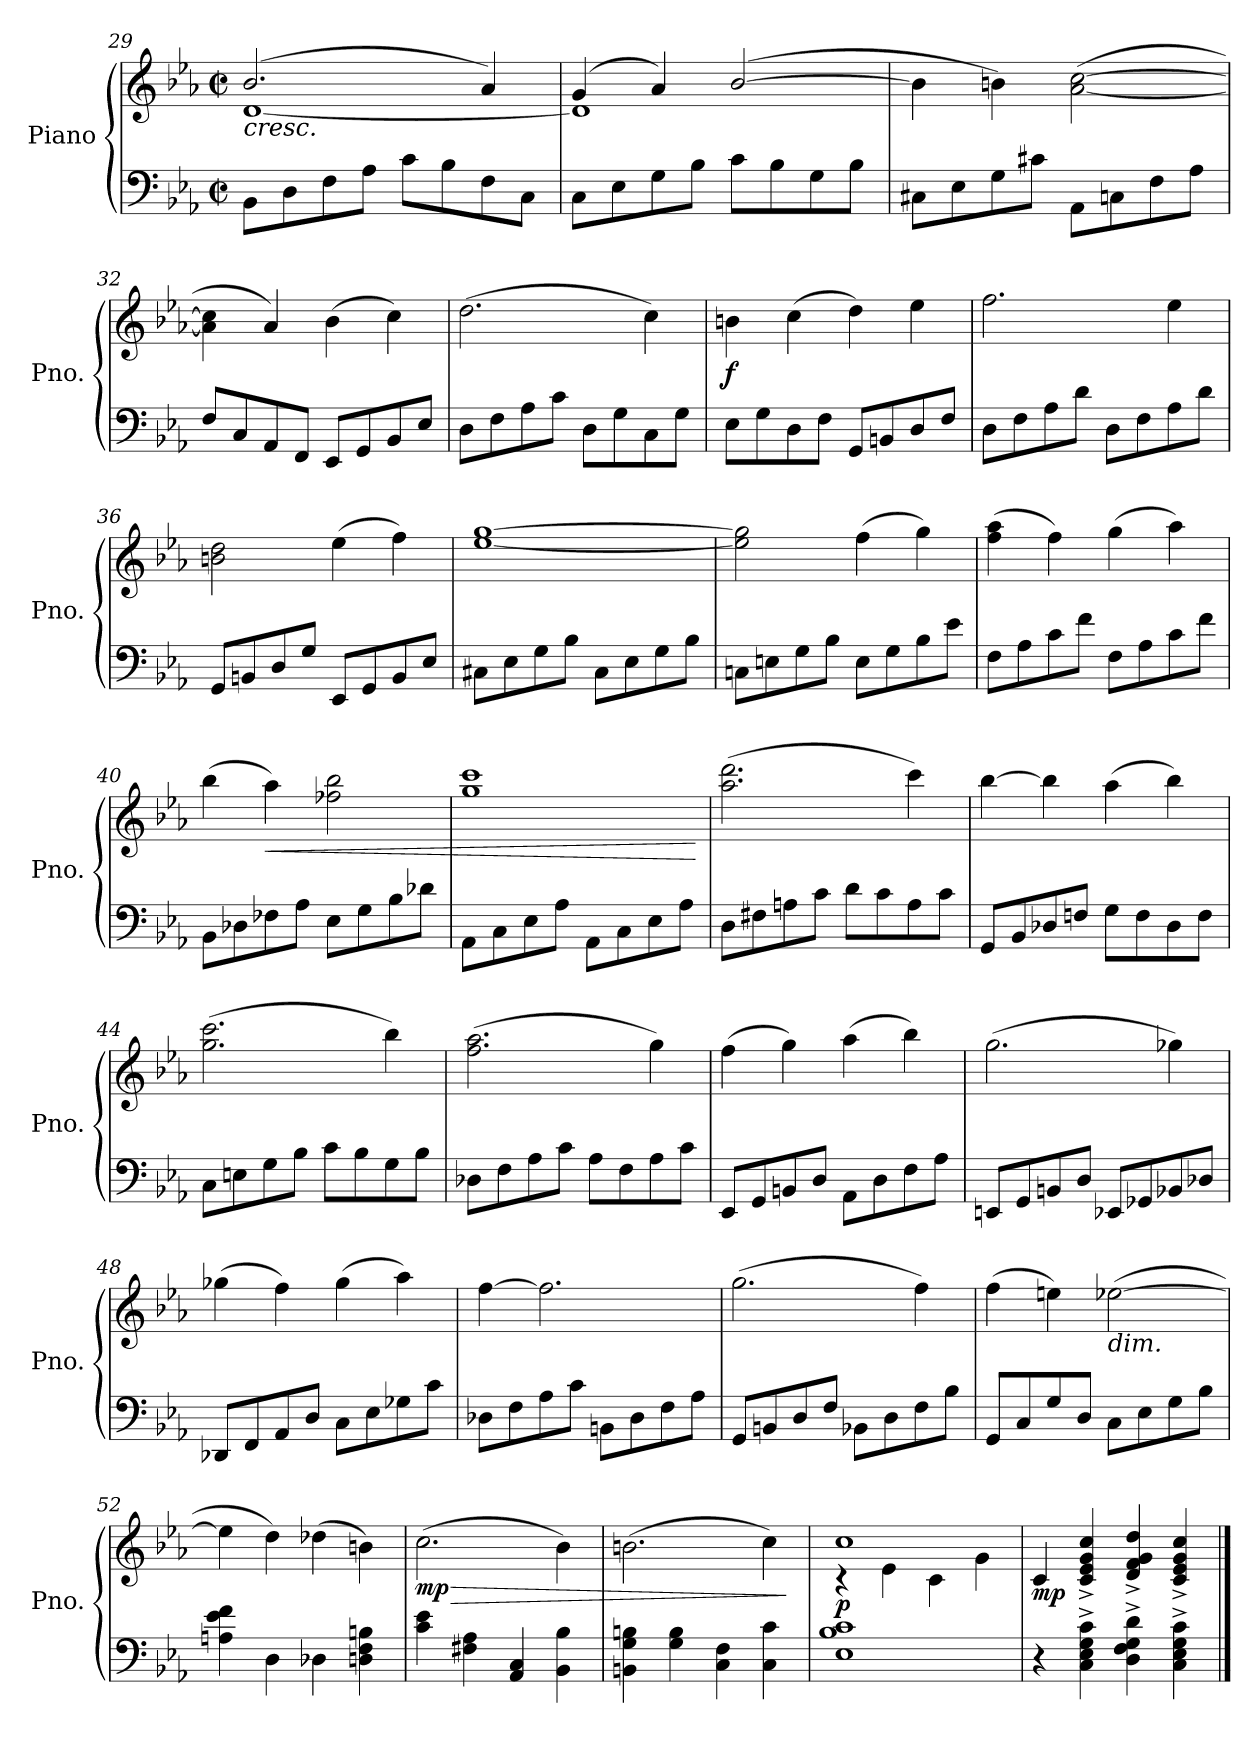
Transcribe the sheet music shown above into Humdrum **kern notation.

**kern	**kern	**dynam
*part1	*part1	*part1
*staff2	*staff1	*staff1/2
*I"Piano	*	*
*I'Pno.	*	*
!!LO:LB:g=z
*clefF4	*clefG2	*
*k[b-e-a-]	*k[b-e-a-]	*
*M2/2	*M2/2	*
*met(c|)	*met(c|)	*
=29	=29	=29
*	*^	*
!	!LO:TX:b:i:t=cresc.	!	!
8BB-\L	(>2.b-/	[1d	.
8D\	.	.	.
8F\	.	.	.
8A-\J	.	.	.
8c\L	.	.	.
8B-\	.	.	.
8F\	4a-/)	.	.
8C\J	.	.	.
=30	=30	=30	=30
8C\L	(>4g/	1d]	.
8E-\	.	.	.
8G\	4a-/)	.	.
8B-\J	.	.	.
8c\L	(>[2b-/	.	.
8B-\	.	.	.
8G\	.	.	.
8B-\J	.	.	.
*	*v	*v	*
=31	=31	=31
8C#X\L	4b-\]	.
8E-\	.	.
8G\	4bn\)	.
8c#X\J	.	.
8AA-\L	(>[2a-\ [2cc\	.
8Cn\	.	.
8F\	.	.
8A-\J	.	.
=32	=32	=32
8F/L	4a-\] 4cc\]	.
8C/	.	.
8AA-/	4a-/)	.
8FF/J	.	.
8EE-/L	(>4b-\	.
8GG/	.	.
8BB-/	4cc\)	.
8E-/J	.	.
!!LO:LB:g=z
=33	=33	=33
8D\L	(>2.dd\	.
8F\	.	.
8A-\	.	.
8c\J	.	.
8D\L	.	.
8G\	.	.
8C\	4cc\)	.
8G\J	.	.
=34	=34	=34
!	!	!LO:DY:b
8E-\L	4bn\	f
8G\	.	.
8D\	(>4cc\	.
8F\J	.	.
8GG/L	4dd\)	.
8BBn/	.	.
8D/	4ee-\	.
8F/J	.	.
=35	=35	=35
8D\L	2.ff\	.
8F\	.	.
8A-\	.	.
8d\J	.	.
8D\L	.	.
8F\	.	.
8A-\	4ee-\	.
8d\J	.	.
=36	=36	=36
8GG/L	2bn\ 2dd\	.
8BBn/	.	.
8D/	.	.
8G/J	.	.
8EE-/L	(>4ee-\	.
8GG/	.	.
8BB/	4ff\)	.
8E-/J	.	.
!!LO:LB:g=z
=37	=37	=37
8C#X\L	[1ee- [1gg	.
8E-\	.	.
8G\	.	.
8B-\J	.	.
8C#\L	.	.
8E-\	.	.
8G\	.	.
8B-\J	.	.
=38	=38	=38
8Cn\L	2ee-\] 2gg\]	.
8En\	.	.
8G\	.	.
8B-\J	.	.
8E\L	(>4ff\	.
8G\	.	.
8B-\	4gg\)	.
8e-\J	.	.
=39	=39	=39
8F\L	(>4ff\ 4aa-\	.
8A-\	.	.
8c\	4ff\)	.
8f\J	.	.
8F\L	(>4gg\	.
8A-\	.	.
8c\	4aa-\)	.
8f\J	.	.
=40	=40	=40
8BB-\L	(>4bb-\	.
8D-X\	.	.
!	!	!LO:HP:b
8F-X\	4aa-\)	<
8A-\J	.	.
8E-\L	2ff-X\ 2bb-\	.
8G\	.	.
8B-\	.	.
8d-X\J	.	.
!!LO:LB:g=z
=41	=41	=41
8AA-\L	1gg 1ccc	.
8C\	.	.
8E-\	.	.
8A-\J	.	.
8AA-\L	.	.
8C\	.	.
8E-\	.	.
8A-\J	.	.
.	.	[
=42	=42	=42
8D\L	(>2.aa-\ 2.ddd\	.
8F#X\	.	.
8An\	.	.
8c\J	.	.
8d\L	.	.
8c\	.	.
8A\	4ccc\)	.
8c\J	.	.
=43	=43	=43
8GG/L	[4bb-\	.
8BB-/	.	.
8D-X/	4bb-\]	.
8Fn/J	.	.
8G\L	(>4aa-\	.
8F\	.	.
8D-\	4bb-\)	.
8F\J	.	.
=44	=44	=44
8C\L	(>2.gg\ 2.ccc\	.
8En\	.	.
8G\	.	.
8B-\J	.	.
8c\L	.	.
8B-\	.	.
8G\	4bb-\)	.
8B-\J	.	.
!!LO:PB:g=z
=45	=45	=45
8D-X\L	(>2.ff\ 2.aa-\	.
8F\	.	.
8A-\	.	.
8c\J	.	.
8A-\L	.	.
8F\	.	.
8A-\	4gg\)	.
8c\J	.	.
=46	=46	=46
8EE-/L	(>4ff\	.
8GG/	.	.
8BBn/	4gg\)	.
8D/J	.	.
8AA-\L	(>4aa-\	.
8D\	.	.
8F\	4bb-\)	.
8A-\J	.	.
=47	=47	=47
8EEn/L	(>2.gg\	.
8GG/	.	.
8BBn/	.	.
8D/J	.	.
8EE-X/L	.	.
8GG-X/	.	.
8BB-X/	4gg-X\)	.
8D-X/J	.	.
!!LO:LB:g=z
=48	=48	=48
8DD-X/L	(>4gg-X\	.
8FF/	.	.
8AA-/	4ff\)	.
8D/J	.	.
8C\L	(>4gg-\	.
8E-\	.	.
8G-X\	4aa-\)	.
8c\J	.	.
=49	=49	=49
8D-X\L	[4ff\	.
8F\	.	.
8A-\	2.ff\]	.
8c\J	.	.
8BBn\L	.	.
8D-\	.	.
8F\	.	.
8A-\J	.	.
=50	=50	=50
8GG/L	(>2.gg\	.
8BBn/	.	.
8D/	.	.
8F/J	.	.
8BB-X\L	.	.
8D\	.	.
8F\	4ff\)	.
8B-\J	.	.
=51	=51	=51
8GG/L	(>4ff\	.
8C/	.	.
8G/	4een\)	.
8D/J	.	.
!	!LO:TX:b:i:t=dim.	!
8C\L	(>[2ee-X\	.
8E-\	.	.
8G\	.	.
8B-\J	.	.
!!LO:LB:g=z
=52	=52	=52
4An\ 4e-\ 4f\	4ee-\]	.
4D\	4dd\)	.
4D-X\	(>4dd-X\	.
4Dn\ 4F\ 4Bn\	4bn\)	.
=53	=53	=53
!	!	!LO:HP:b
!	!	!LO:DY:n=1:b
4c\ 4e-\	(>2.cc\	> mp
4F#X\ 4A-\	.	.
4AA-/ 4C/	.	.
4BB-\ 4B-\	4b-\)	.
=54	=54	=54
4BBn\ 4G\ 4Bn\	(>2.bn\	.
4G\ 4B\	.	.
4C\ 4F\	.	.
4C\ 4c\	4cc\)	.
.	.	]
=55	=55	=55
*	*^	*
!	!	!	!LO:DY:b
1E- 1B- 1c	1cc	4r	p
.	.	4e-\	.
.	.	4c\	.
.	.	4g\	.
=56	=56	=56	=56
!	!	!	!LO:DY:b
*	*v	*v	*
4r	4c/	mp
4C\^ 4E-\^ 4G\^ 4c\^	4c/^ 4e-/^ 4g/^ 4cc/^	.
4D\^ 4F\^ 4G\^ 4d\^	4d/^ 4f/^ 4g/^ 4dd/^	.
4C\^ 4E-\^ 4G\^ 4c\^	4c/^ 4e-/^ 4g/^ 4cc/^	.
==	==	==
*-	*-	*-
